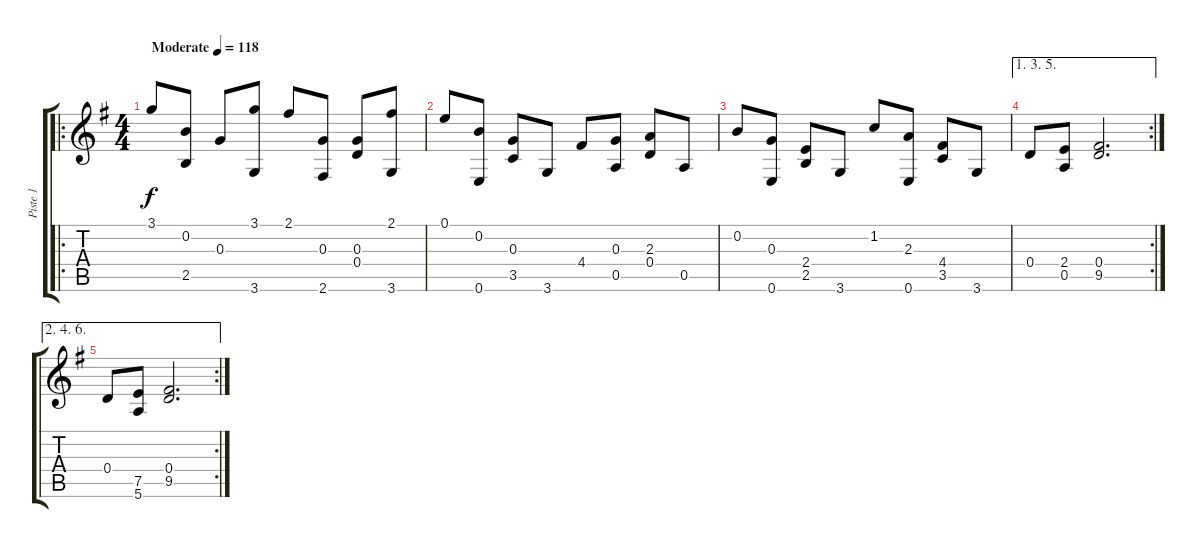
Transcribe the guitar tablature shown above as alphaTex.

\track ("Piste 1" "Piste 1") {instrument acousticguitarnylon}
\staff {score tabs}
\tuning (E4 B3 G3 D3 A2 E2) {hide}
\ro
\ts (4 4)
\tempo (118 "Moderate")
\clef g2
\ks g
3.1.8{dy f instrument acousticguitarnylon} (0.2 2.5).8 0.3.8 (3.1 3.6).8 2.1.8 (0.3 2.6).8 (0.3 0.4).8 (2.1 3.6).8 |
0.1.8 (0.2 0.6).8 (0.3 3.5).8 3.6.8 4.4.8 (0.3 0.5).8 (2.3 0.4).8 0.5.8 |
0.2.8 (0.3 0.6).8 (2.4 2.5).8 3.6.8 1.2.8 (2.3 0.6).8 (4.4 3.5).8 3.6.8 |
\ae (1 3 5)
\rc 2
0.4.8 (2.4 0.5).8 (0.4 9.5).2{d} |
\ae (2 4 6)
\rc 2
0.4.8 (7.5 5.6).8 (0.4 9.5).2{d}
